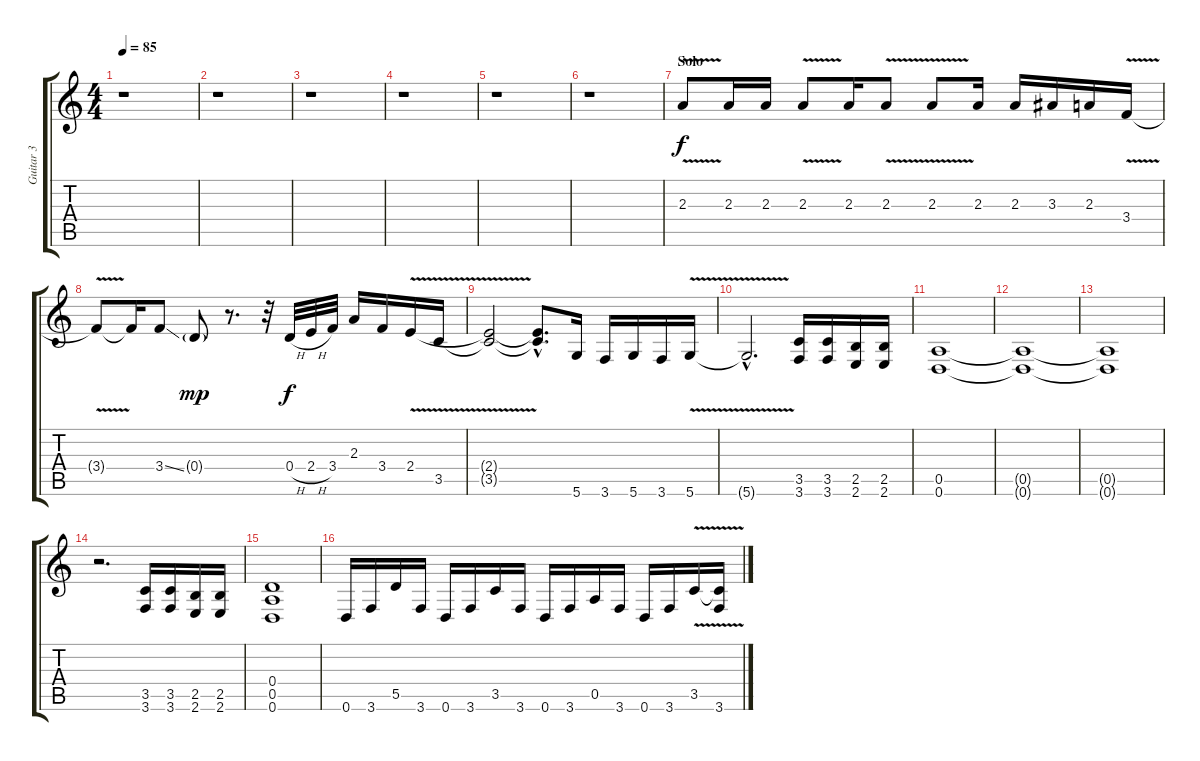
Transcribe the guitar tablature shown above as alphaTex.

\track ("Guitar 3" "Guitar 3") {instrument distortionguitar}
\staff {score tabs}
\tuning (E4 B3 G3 D3 A2 D2) {hide}
\ts (4 4)
\tempo 85
\clef g2
\ks c
r.1{dy f} |
r.1 |
r.1 |
r.1 |
r.1 |
r.1 |
\section ("" "Solo")
2.3{v}.8 2.3.16 2.3.16 2.3{v}.8 2.3.16 2.3{v}.8 2.3{v}.8 2.3.16 2.3.16 3.3.16 2.3.16 3.4{v}.16 |
3.4{t}.8 3.4{t}.16 3.4{ss}.8 0.4{g}.8{dy mp} r.8{d} r.32 0.4{h}.32{dy f} 2.4{h}.32 3.4.32 2.3.16 3.4.16 2.4{v}.16 3.5{v}.16 |
(2.4{t} 3.5{t}).2 (2.4{hac t} 3.5{hac t}).8{d} 5.6.16 3.6.16 5.6.16 3.6.16 5.6{v}.16 |
5.6{hac t}.2{d} (3.5 3.6).16 (3.5 3.6).16 (2.5 2.6).16 (2.5 2.6).16 |
(0.5 0.6).1{volume 0} |
(0.5{t} 0.6{t}).1 |
(0.5{t} 0.6{t}).1 |
r.2{d} (3.5 3.6).16{volume 16} (3.5 3.6).16 (2.5 2.6).16 (2.5 2.6).16 |
(0.4 0.5 0.6).1 |
0.6.16 3.6.16 5.5.16 3.6.16 0.6.16 3.6.16 3.5.16 3.6.16 0.6.16 3.6.16 0.5.16 3.6.16 0.6.16 3.6.16 3.5{v}.16 (3.5{v t} 3.6{v}).16
